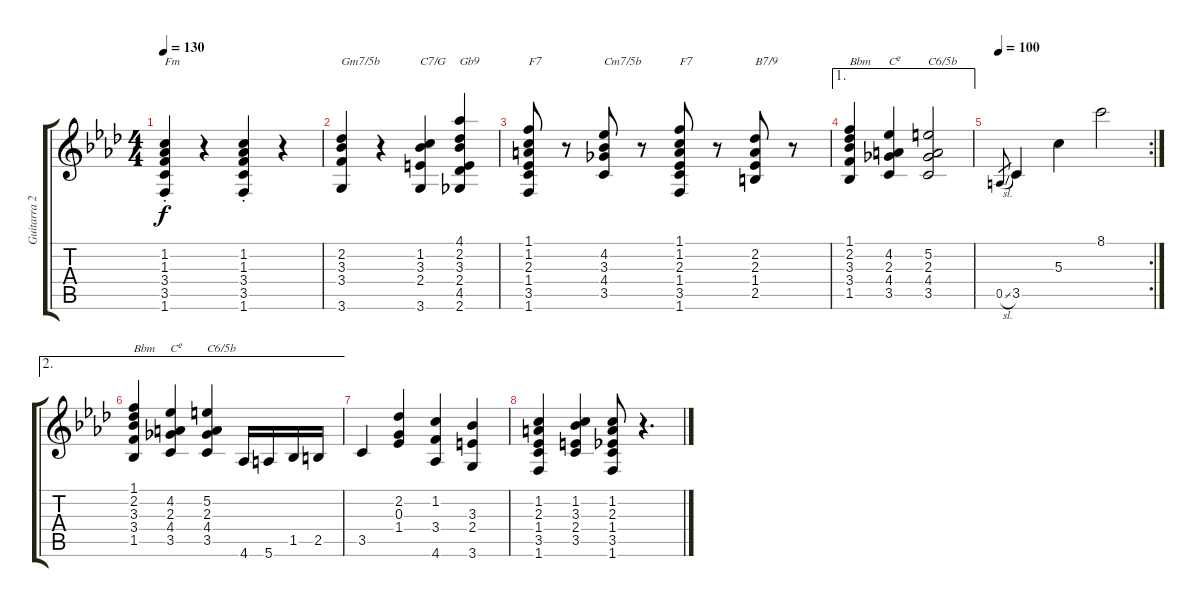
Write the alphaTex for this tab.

\track ("Guitarra 2" "Guitarra 2") {instrument acousticguitarnylon}
\staff {score tabs}
\tuning (E4 B3 G3 D3 A2 E2) {hide}
\ts (4 4)
\tempo 130
\clef g2
\ks fminor
(1.2{st} 1.3{st} 3.4{st} 3.5{st} 1.6{st}).4{txt "Fm" dy f} r.4 (1.2{st} 1.3{st} 3.4{st} 3.5{st} 1.6{st}).4 r.4 |
(2.2 3.3 3.4 3.6).4{txt "Gm7/5b"} r.4 (1.2 3.3 2.4 3.6).4{txt "C7/G"} (4.1 2.2 3.3 2.4 4.5 2.6).4{txt "Gb9"} |
(1.1 1.2 2.3 1.4 3.5 1.6).8{txt "F7"} r.8 (4.2 3.3 4.4 3.5).8{txt "Cm7/5b"} r.8 (1.1 1.2 2.3 1.4 3.5 1.6).8{txt "F7"} r.8 (2.2 2.3 1.4 2.5).8{txt "B7/9"} r.8 |
\ae 1
(1.1 2.2 3.3 3.4 1.5).4{txt "Bbm"} (4.2 2.3 4.4 3.5).4{txt "Cº"} (5.2 2.3 4.4 3.5).2{txt "C6/5b"} |
\rc 2
\tempo 100
0.5{sl}.8{gr} 3.5.4 5.3.4 8.1.2 |
\ae 2
(1.1 2.2 3.3 3.4 1.5).4{txt "Bbm"} (4.2 2.3 4.4 3.5).4{txt "Cº"} (5.2 2.3 4.4 3.5).4{txt "C6/5b"} 4.6.16 5.6.16 1.5.16 2.5.16 |
3.5.4 (2.2 0.3 1.4).4 (1.2 3.4 4.6).4 (3.3 2.4 3.6).4 |
(1.2 2.3 1.4 3.5 1.6).4 (1.2 3.3 2.4 3.5).4 (1.2 2.3 1.4 3.5 1.6).8 r.4{d}
